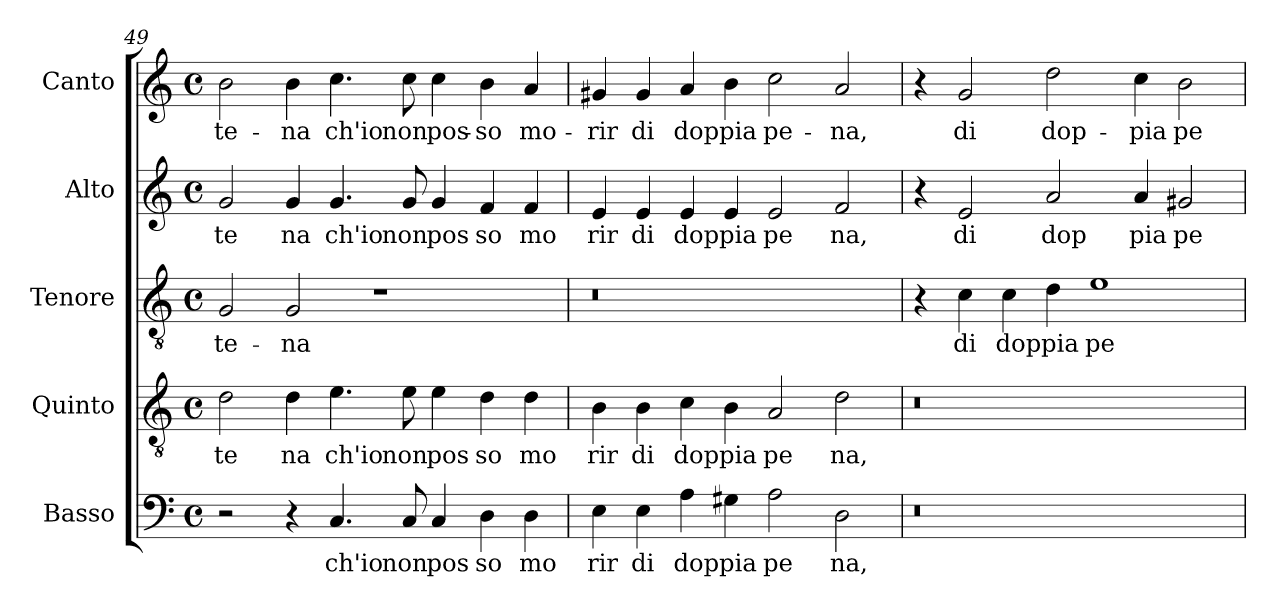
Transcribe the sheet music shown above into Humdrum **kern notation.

**kern	**text	**kern	**text	**kern	**text	**kern	**text	**kern	**text
*part5	*part5	*part4	*part4	*part3	*part3	*part2	*part2	*part1	*part1
*staff5	*staff5	*staff4	*staff4	*staff3	*staff3	*staff2	*staff2	*staff1	*staff1
*I"Basso	*	*I"Quinto	*	*I"Tenore	*	*I"Alto	*	*I"Canto	*
*clefF4	*	*clefGv2	*	*clefGv2	*	*clefG2	*	*clefG2	*
*M4/4	*	*M4/4	*	*M4/4	*	*M4/4	*	*M4/4	*
*met(c)	*	*met(c)	*	*met(c)	*	*met(c)	*	*met(c)	*
=49	=49	=49	=49	=49	=49	=49	=49	=49	=49
!	!	!	!LO:LY:b:cj	!	!LO:LY:b:cj	!	!LO:LY:b:cj	!	!LO:LY:b:cj
2r	.	2d\	te	2G/	-te-	2g/	te	2b\	-te-
!	!	!	!LO:LY:b:cj	!	!LO:LY:b:cj	!	!LO:LY:b:cj	!	!LO:LY:b:cj
4r	.	4d\	na	2G/	-na	4g/	na	4b\	-na
!	!LO:LY:b:cj	!	!LO:LY:b:cj	!	!	!	!LO:LY:b:cj	!	!LO:LY:b:cj
4.C/	ch'io	4.e\	ch'io	.	.	4.g/	ch'io	4.cc\	ch'io
.	.	.	.	1r	.	.	.	.	.
!	!LO:LY:b:cj	!	!LO:LY:b:cj	!	!	!	!LO:LY:b:cj	!	!LO:LY:b:cj
8C/	non	8e\	non	.	.	8g/	non	8cc\	non
!	!LO:LY:b:cj	!	!LO:LY:b:cj	!	!	!	!LO:LY:b:cj	!	!LO:LY:b:cj
4C/	pos	4e\	pos	.	.	4g/	pos	4cc\	pos-
!	!LO:LY:b:cj	!	!LO:LY:b:cj	!	!	!	!LO:LY:b:cj	!	!LO:LY:b:cj
4D\	so	4d\	so	.	.	4f/	so	4b\	-so
!	!LO:LY:b:cj	!	!LO:LY:b:cj	!	!	!	!LO:LY:b:cj	!	!LO:LY:b:cj
4D\	mo	4d\	mo	.	.	4f/	mo	4a/	mo-
=50	=50	=50	=50	=50	=50	=50	=50	=50	=50
!	!LO:LY:b:cj	!	!LO:LY:b:cj	!	!	!	!LO:LY:b:cj	!	!LO:LY:b:cj
4E\	rir	4B\	rir	0r	.	4e/	rir	4g#X/	-rir
!	!LO:LY:b:cj	!	!LO:LY:b:cj	!	!	!	!LO:LY:b:cj	!	!LO:LY:b:cj
4E\	di	4B\	di	.	.	4e/	di	4g#/	di
!	!LO:LY:b:cj	!	!LO:LY:b:cj	!	!	!	!LO:LY:b:cj	!	!LO:LY:b:cj
4A\	dop	4c\	dop	.	.	4e/	dop	4a/	dop
!	!LO:LY:b:cj	!	!LO:LY:b:cj	!	!	!	!LO:LY:b:cj	!	!LO:LY:b:cj
4G#X\	pia	4B\	pia	.	.	4e/	pia	4b\	pia
!	!LO:LY:b:cj	!	!LO:LY:b:cj	!	!	!	!LO:LY:b:cj	!	!LO:LY:b:cj
2A\	pe	2A/	pe	.	.	2e/	pe	2cc\	pe-
!	!LO:LY:b:cj	!	!LO:LY:b:cj	!	!	!	!LO:LY:b:cj	!	!LO:LY:b:cj
2D\	na,	2d\	na,	.	.	2f/	na,	2a/	-na,
=51	=51	=51	=51	=51	=51	=51	=51	=51	=51
0r	.	0r	.	4r	.	4r	.	4r	.
!	!	!	!	!	!LO:LY:b:cj	!	!LO:LY:b:cj	!	!LO:LY:b:cj
.	.	.	.	4c\	di	2e/	di	2g/	di
!	!	!	!	!	!LO:LY:b:cj	!	!	!	!
.	.	.	.	4c\	dop	.	.	.	.
!	!	!	!	!	!LO:LY:b:cj	!	!LO:LY:b:cj	!	!LO:LY:b:cj
.	.	.	.	4d\	pia	2a/	dop	2dd\	dop-
!	!	!	!	!	!LO:LY:b:cj	!	!	!	!
.	.	.	.	1e	pe-	.	.	.	.
!	!	!	!	!	!	!	!LO:LY:b:cj	!	!LO:LY:b:cj
.	.	.	.	.	.	4a/	pia	4cc\	-pia
!	!	!	!	!	!	!	!LO:LY:b:cj	!	!LO:LY:b:cj
.	.	.	.	.	.	2g#X/	pe	2b\	pe-
=	=	=	=	=	=	=	=	=	=
*-	*-	*-	*-	*-	*-	*-	*-	*-	*-
